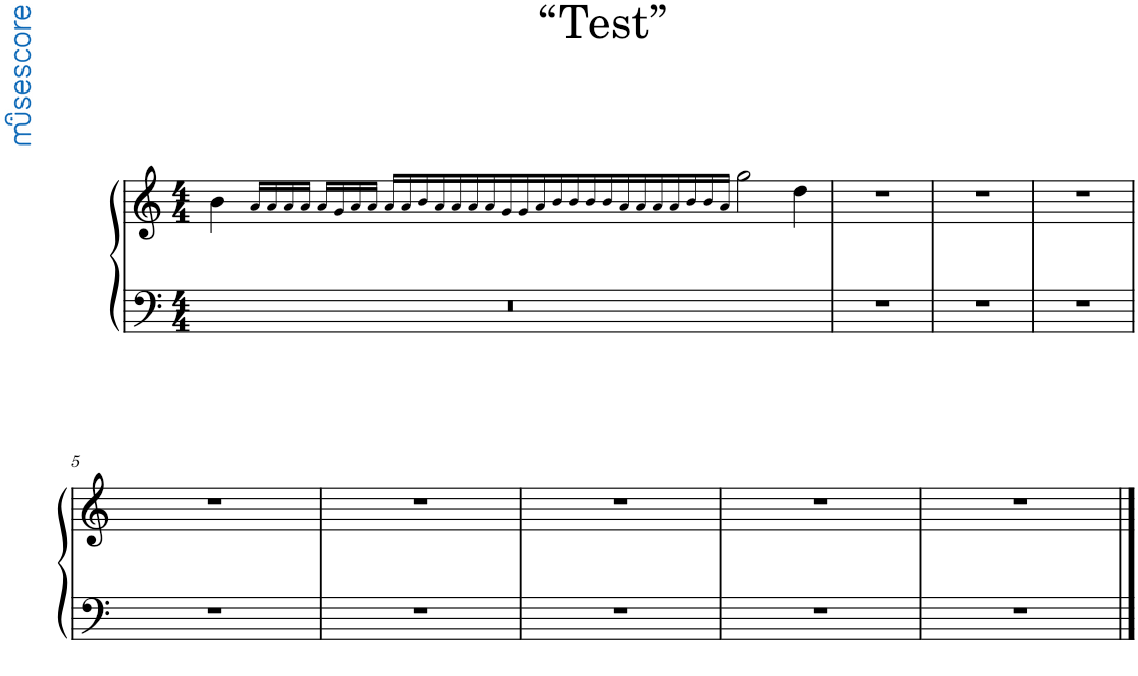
**kern	**kern
*part1	*part1
*staff2	*staff1
*I"Piano	*
*clefF4	*clefG2
*k[]	*k[]
*M4/4	*M4/4
=1	=1
1r	4b\
.	16a!/LL
.	16a!/
.	16a!/
.	16a!/JJ
.	16a!/LL
.	16g!/
.	16a!/
.	16a!/JJ
.	16a!/LL
.	16a!/
.	16b!/
.	16a!/
1ryy	16a!/
.	16a!/
.	16a!/
.	16g!/
.	16g!/
.	16a!/
.	16b!/
.	16b!/
.	16b!/
.	16b!/
.	16a!/
.	16a!/
.	16a!/
.	16a!/
.	16b!/
.	16b!/
2ryy	16a!/JJ
.	2gg\
4ryy	.
.	4dd\
16ryy	.
=2	=2
1r	1r
=3	=3
1r	1r
=4	=4
1r	1r
!!LO:LB:g=z
=5	=5
1r	1r
=6	=6
1r	1r
=7	=7
1r	1r
=8	=8
1r	1r
=9	=9
1r	1r
==	==
*-	*-
